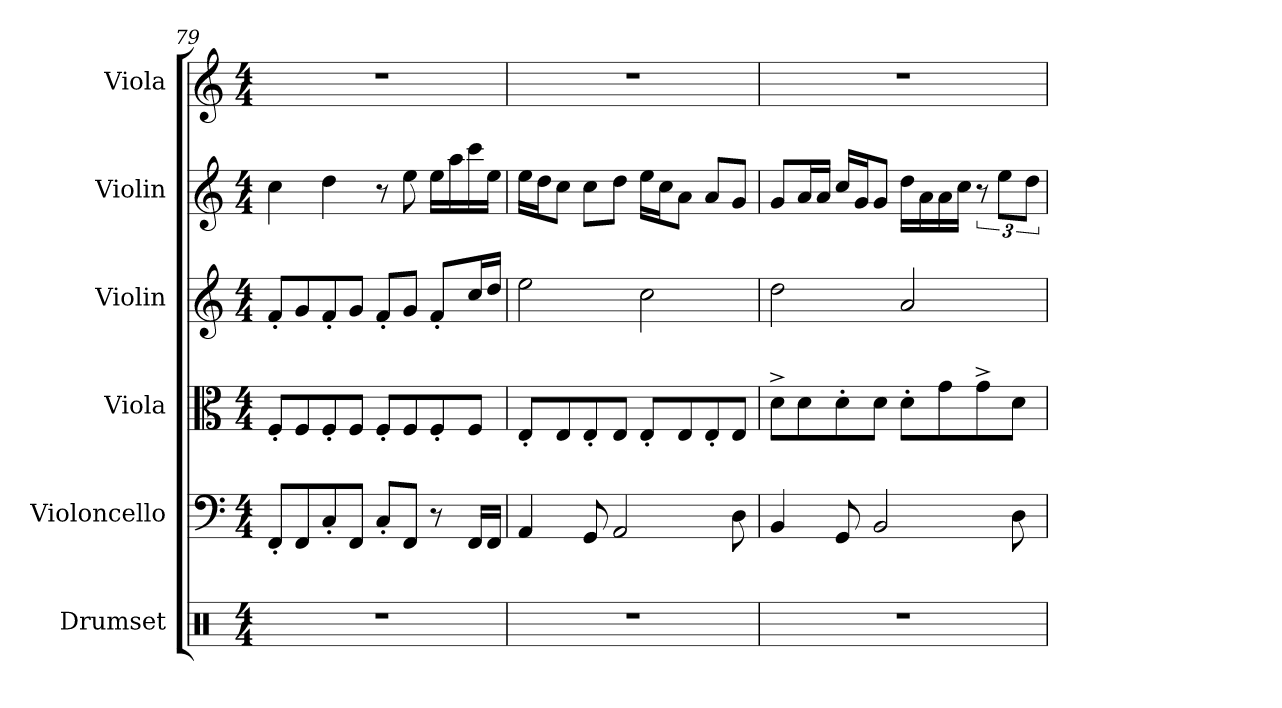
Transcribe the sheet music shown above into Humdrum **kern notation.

**kern	**kern	**kern	**kern	**kern	**kern
*part6	*part5	*part4	*part3	*part2	*part1
*staff6	*staff5	*staff4	*staff3	*staff2	*staff1
*I"Drumset	*I"Violoncello	*I"Viola	*I"Violin	*I"Violin	*I"Viola
*I'Drs.	*I'Vc.	*I'Vla.	*I'Vln.	*I'Vln.	*I'Vla.
*clefX	*clefF4	*clefC3	*clefG2	*clefG2	*clefG2
*k[]	*k[]	*k[]	*k[]	*k[]	*k[]
*M4/4	*M4/4	*M4/4	*M4/4	*M4/4	*M4/4
=79	=79	=79	=79	=79	=79
1r	8FF'/L	8F'/L	8f'/L	4cc\	1r
.	8FF/	8F/	8g/	.	.
.	8C'/	8F'/	8f'/	4dd\	.
.	8FF/J	8F/J	8g/J	.	.
.	8C'/L	8F'/L	8f'/L	8r	.
.	8FF/J	8F/	8g/J	8ee\	.
.	8r	8F'/	8f'/L	16ee\LL	.
.	.	.	.	16aa\	.
.	16FF/LL	8F/J	16cc/L	16ccc\	.
.	16FF/JJ	.	16dd/JJ	16ee\JJ	.
=80	=80	=80	=80	=80	=80
1r	4AA/	8E'/L	2ee\	16ee\LL	1r
.	.	.	.	16dd\J	.
.	.	8E/	.	8cc\J	.
.	8GG/	8E'/	.	8cc\L	.
.	2AA/	8E/J	.	8dd\J	.
.	.	8E'/L	2cc\	16ee\LL	.
.	.	.	.	16cc\J	.
.	.	8E/	.	8a\J	.
.	.	8E'/	.	8a/L	.
.	8D\	8E/J	.	8g/J	.
=81	=81	=81	=81	=81	=81
1r	4BB/	8d^\L	2dd\	8g/L	1r
.	.	8d\	.	16a/L	.
.	.	.	.	16a/JJ	.
.	8GG/	8d'\	.	16cc/LL	.
.	.	.	.	16g/J	.
.	2BB/	8d\J	.	8g/J	.
.	.	8d'\L	2a/	16dd\LL	.
.	.	.	.	16a\	.
.	.	8g\	.	16a\	.
.	.	.	.	16cc\JJ	.
.	.	8g^\	.	12r	.
.	.	.	.	12ee\L	.
.	8D\	8d\J	.	.	.
.	.	.	.	12dd\J	.
=	=	=	=	=	=
*-	*-	*-	*-	*-	*-
